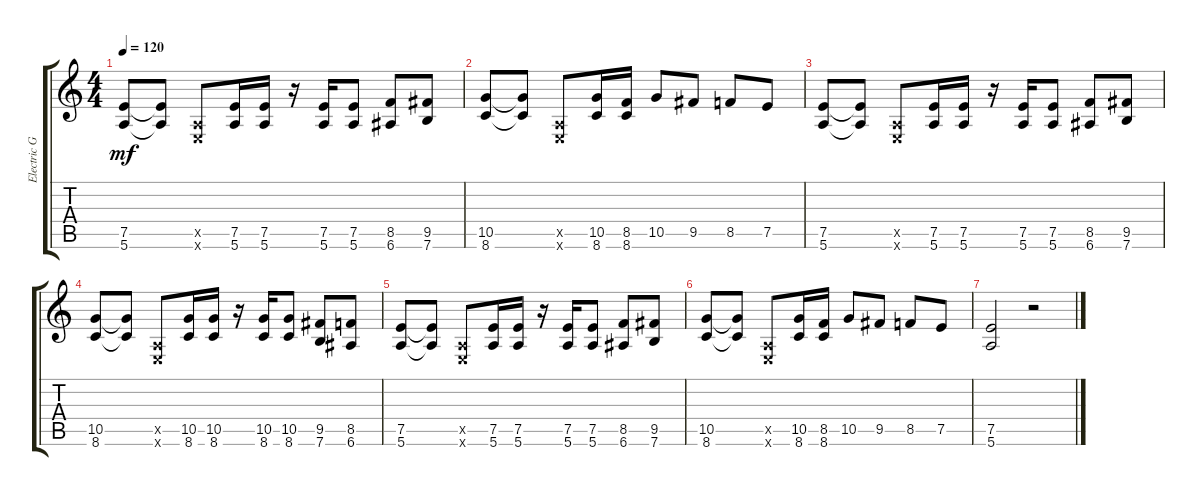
\track ("Electric Guitar" "Electric G") {instrument distortionguitar}
\staff {score tabs}
\tuning (E4 B3 G3 D3 A2 E2) {hide}
\ts (4 4)
\tempo 120
\clef g2
\ks c
(7.5 5.6).8{dy mf} (7.5{t} 5.6{t}).8 (0.5{x} 0.6{x}).8 (7.5 5.6).16 (7.5 5.6).16 r.16 (7.5 5.6).16 (7.5 5.6).8 (8.5 6.6).8 (9.5 7.6).8 |
(10.5 8.6).8 (10.5{t} 8.6{t}).8 (0.5{x} 0.6{x}).8 (10.5 8.6).16 (8.5 8.6).16 10.5.8 9.5.8 8.5.8 7.5.8 |
(7.5 5.6).8 (7.5{t} 5.6{t}).8 (0.5{x} 0.6{x}).8 (7.5 5.6).16 (7.5 5.6).16 r.16 (7.5 5.6).16 (7.5 5.6).8 (8.5 6.6).8 (9.5 7.6).8 |
(10.5 8.6).8 (10.5{t} 8.6{t}).8 (0.5{x} 0.6{x}).8 (10.5 8.6).16 (10.5 8.6).16 r.16 (10.5 8.6).16 (10.5 8.6).8 (9.5 7.6).8 (8.5 6.6).8 |
(7.5 5.6).8 (7.5{t} 5.6{t}).8 (0.5{x} 0.6{x}).8 (7.5 5.6).16 (7.5 5.6).16 r.16 (7.5 5.6).16 (7.5 5.6).8 (8.5 6.6).8 (9.5 7.6).8 |
(10.5 8.6).8 (10.5{t} 8.6{t}).8 (0.5{x} 0.6{x}).8 (10.5 8.6).16 (8.5 8.6).16 10.5.8 9.5.8 8.5.8 7.5.8 |
(7.5 5.6).2 r.2
